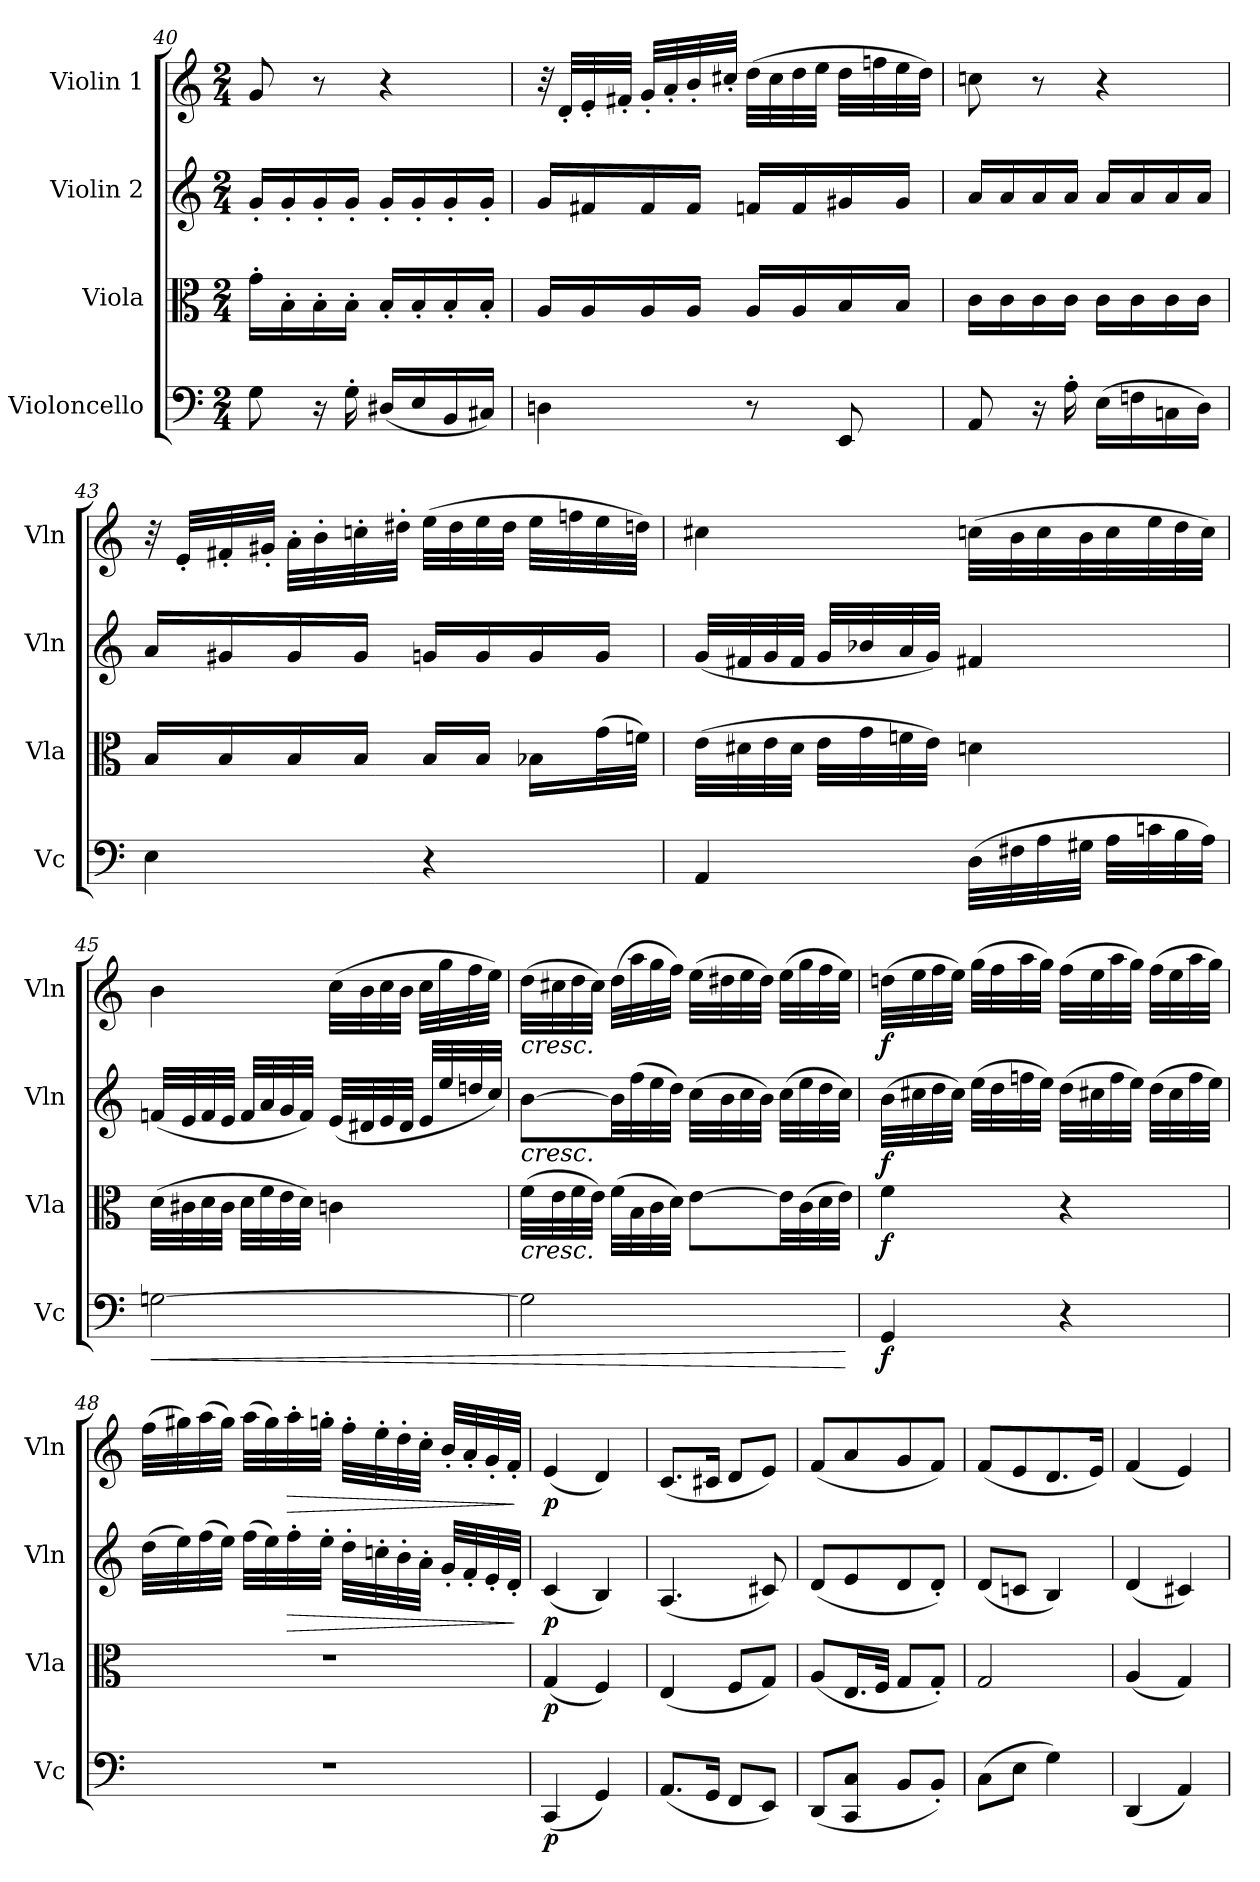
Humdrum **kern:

**kern	**dynam	**kern	**dynam	**kern	**dynam	**kern	**dynam
*part4	*part4	*part3	*part3	*part2	*part2	*part1	*part1
*staff4	*staff4	*staff3	*staff3	*staff2	*staff2	*staff1	*staff1
*I"Violoncello	*	*I"Viola	*	*I"Violin 2	*	*I"Violin 1	*
*I'Vc	*	*I'Vla	*	*I'Vln	*	*I'Vln	*
*clefF4	*	*clefC3	*	*clefG2	*	*clefG2	*
*k[]	*	*k[]	*	*k[]	*	*k[]	*
*M2/4	*	*M2/4	*	*M2/4	*	*M2/4	*
=40	=40	=40	=40	=40	=40	=40	=40
8G\	.	16g'\LL	.	16g'/LL	.	8g/	.
.	.	16B'\	.	16g'/	.	.	.
16r	.	16B'\	.	16g'/	.	8r	.
16G'\	.	16B'\JJ	.	16g'/JJ	.	.	.
(16D#X/LL	.	16B'/LL	.	16g'/LL	.	4r	.
16E/	.	16B'/	.	16g'/	.	.	.
16BB/	.	16B'/	.	16g'/	.	.	.
16C#X/JJ)	.	16B'/JJ	.	16g'/JJ	.	.	.
=41	=41	=41	=41	=41	=41	=41	=41
4Dn\	.	16A/LL	.	16g/LL	.	32r	.
.	.	.	.	.	.	32d'/LLL	.
.	.	16A/	.	16f#X/	.	32e'/	.
.	.	.	.	.	.	32f#X'/JJJ	.
.	.	16A/	.	16f#/	.	32g'/LLL	.
.	.	.	.	.	.	32a'/	.
.	.	16A/JJ	.	16f#/JJ	.	32b'/	.
.	.	.	.	.	.	32cc#X'/JJJ	.
8r	.	16A/LL	.	16fn/LL	.	(32dd\LLL	.
.	.	.	.	.	.	32cc#\	.
.	.	16A/	.	16f/	.	32dd\	.
.	.	.	.	.	.	32ee\JJJ	.
8EE/	.	16B/	.	16g#X/	.	32dd\LLL	.
.	.	.	.	.	.	32ffn\	.
.	.	16B/JJ	.	16g#/JJ	.	32ee\	.
.	.	.	.	.	.	32dd\JJJ)	.
!!LO:LB:g=z
=42	=42	=42	=42	=42	=42	=42	=42
8AA/	.	16c\LL	.	16a/LL	.	8ccn\	.
.	.	16c\	.	16a/	.	.	.
16r	.	16c\	.	16a/	.	8r	.
16A'\	.	16c\JJ	.	16a/JJ	.	.	.
(16E\LL	.	16c\LL	.	16a/LL	.	4r	.
16Fn\	.	16c\	.	16a/	.	.	.
16Cn\	.	16c\	.	16a/	.	.	.
16D\JJ)	.	16c\JJ	.	16a/JJ	.	.	.
!!LO:LB:g=z
=43	=43	=43	=43	=43	=43	=43	=43
4E\	.	16B/LL	.	16a/LL	.	32r	.
.	.	.	.	.	.	32e'/LLL	.
.	.	16B/	.	16g#X/	.	32f#X'/	.
.	.	.	.	.	.	32g#X'/JJJ	.
.	.	16B/	.	16g#/	.	32a'\LLL	.
.	.	.	.	.	.	32b'\	.
.	.	16B/JJ	.	16g#/JJ	.	32ccn'\	.
.	.	.	.	.	.	32dd#X'\JJJ	.
4r	.	16B/LL	.	16gn/LL	.	(32ee\LLL	.
.	.	.	.	.	.	32dd#\	.
.	.	16B/JJ	.	16g/	.	32ee\	.
.	.	.	.	.	.	32dd#\JJJ	.
.	.	16B-X\LL	.	16g/	.	32ee\LLL	.
.	.	.	.	.	.	32ffn\	.
.	.	(32g\L	.	16g/JJ	.	32ee\	.
.	.	32fn\JJJ)	.	.	.	32ddn\JJJ)	.
=44	=44	=44	=44	=44	=44	=44	=44
4AA/	.	(32e\LLL	.	(32g/LLL	.	4cc#X\	.
.	.	32d#X\	.	32f#X/	.	.	.
.	.	32e\	.	32g/	.	.	.
.	.	32d#\JJJ	.	32f#/JJJ	.	.	.
.	.	32e\LLL	.	32g/LLL	.	.	.
.	.	32g\	.	32b-X/	.	.	.
.	.	32fn\	.	32a/	.	.	.
.	.	32e\JJJ)	.	32g/JJJ)	.	.	.
(32D\LLL	.	4dn\	.	4f#X/	.	(32ccn\LLL	.
32F#X\	.	.	.	.	.	32b\	.
32A\	.	.	.	.	.	32cc\	.
32G#X\JJJ	.	.	.	.	.	32b\	.
32A\LLL	.	.	.	.	.	32cc\	.
32cn\	.	.	.	.	.	32ee\	.
32B\	.	.	.	.	.	32dd\	.
32A\JJJ)	.	.	.	.	.	32cc\JJJ)	.
!!LO:LB:g=z
=45	=45	=45	=45	=45	=45	=45	=45
!	!LO:HP:b	!	!	!	!	!	!
[2Gn\	<	(32d\LLL	.	(32fn/LLL	.	4b\	.
.	.	32c#X\	.	32e/	.	.	.
.	.	32d\	.	32f/	.	.	.
.	.	32c#\JJJ	.	32e/JJJ	.	.	.
.	.	32d\LLL	.	32f/LLL	.	.	.
.	.	32f\	.	32a/	.	.	.
.	.	32e\	.	32g/	.	.	.
.	.	32d\JJJ)	.	32f/JJJ)	.	.	.
.	.	4cn\	.	(32e/LLL	.	(32cc\LLL	.
.	.	.	.	32d#X/	.	32b\	.
.	.	.	.	32e/	.	32cc\	.
.	.	.	.	32d#/JJJ	.	32b\JJJ	.
.	.	.	.	32e/LLL	.	32cc\LLL	.
.	.	.	.	32ee/	.	32gg\	.
.	.	.	.	32ddn/	.	32ff\	.
.	.	.	.	32cc/JJJ)	.	32ee\JJJ)	.
!!LO:PB:g=z
=46	=46	=46	=46	=46	=46	=46	=46
!	!	!	!	!	!	!LO:TX:b:i:t=cresc.	!
!	!	!	!	!LO:TX:b:i:t=cresc.	!	!	!
!	!	!LO:TX:b:i:t=cresc.	!	!	!	!	!
2G\]	.	(32f\LLL	.	[8b\L	.	(32dd\LLL	.
.	.	32e\	.	.	.	32cc#X\	.
.	.	32f\	.	.	.	32dd\	.
.	.	32e\JJJ)	.	.	.	32cc#\JJJ)	.
.	.	(32f\LLL	.	32b\LL]	.	(32dd\LLL	.
.	.	32B\	.	(32ff\	.	32aa\	.
.	.	32c\	.	32ee\	.	32gg\	.
.	.	32d\JJJ)	.	32dd\JJJ)	.	32ff\JJJ)	.
.	.	[8e\L	.	(32cc\LLL	.	(32ee\LLL	.
.	.	.	.	32b\	.	32dd#X\	.
.	.	.	.	32cc\	.	32ee\	.
.	.	.	.	32b\JJJ)	.	32dd#\JJJ)	.
.	.	32e\LL]	.	(32cc\LLL	.	(32ee\LLL	.
.	.	(32c\	.	32ee\	.	32gg\	.
.	.	32d\	.	32dd\	.	32ff\	.
.	.	32e\JJJ)	.	32cc\JJJ)	.	32ee\JJJ)	.
.	[	.	.	.	.	.	.
=47	=47	=47	=47	=47	=47	=47	=47
!	!LO:DY:b	!	!LO:DY:b	!	!LO:DY:b	!	!LO:DY:b
4GG/	f	4f\	f	(32b\LLL	f	(32ddn\LLL	f
.	.	.	.	32cc#X\	.	32ee\	.
.	.	.	.	32dd\	.	32ff\	.
.	.	.	.	32cc#\JJJ)	.	32ee\JJJ)	.
.	.	.	.	(32ee\LLL	.	(32gg\LLL	.
.	.	.	.	32dd\	.	32ff\	.
.	.	.	.	32ffn\	.	32aa\	.
.	.	.	.	32ee\JJJ)	.	32gg\JJJ)	.
4r	.	4r	.	(32dd\LLL	.	(32ff\LLL	.
.	.	.	.	32cc#X\	.	32ee\	.
.	.	.	.	32ff\	.	32aa\	.
.	.	.	.	32ee\JJJ)	.	32gg\JJJ)	.
.	.	.	.	(32dd\LLL	.	(32ff\LLL	.
.	.	.	.	32cc#\	.	32ee\	.
.	.	.	.	32ff\	.	32aa\	.
.	.	.	.	32ee\JJJ)	.	32gg\JJJ)	.
!!LO:LB:g=z
=48	=48	=48	=48	=48	=48	=48	=48
2r	.	2r	.	(32dd\LLL	.	(32ff\LLL	.
.	.	.	.	32ee\)	.	32gg#X\)	.
.	.	.	.	(32ff\	.	(32aa\	.
.	.	.	.	32ee\JJJ)	.	32gg#\JJJ)	.
.	.	.	.	(32ff\LLL	.	(32aa\LLL	.
.	.	.	.	32ee\)	.	32gg#\)	.
!	!	!	!	!	!LO:HP:b	!	!LO:HP:b
.	.	.	.	32ff'\	>	32aa'\	>
.	.	.	.	32ee'\JJJ	.	32ggn'\JJJ	.
.	.	.	.	32dd'\LLL	.	32ff'\LLL	.
.	.	.	.	32ccn'\	.	32ee'\	.
.	.	.	.	32b'\	.	32dd'\	.
.	.	.	.	32a'\JJJ	.	32cc'\JJJ	.
.	.	.	.	32g'/LLL	.	32b'/LLL	.
.	.	.	.	32f'/	.	32a'/	.
.	.	.	.	32e'/	.	32g'/	.
.	.	.	.	32d'/JJJ	.	32f'/JJJ	.
.	.	.	.	.	]	.	]
!!LO:LB:g=z
=49	=49	=49	=49	=49	=49	=49	=49
!	!LO:DY:b	!	!LO:DY:b	!	!LO:DY:b	!	!LO:DY:b
(4CC/	p	(4G/	p	(4c/	p	(4e/	p
4GG/)	.	4F/)	.	4B/)	.	4d/)	.
=50	=50	=50	=50	=50	=50	=50	=50
(8.AA/L	.	(4E/	.	(4.A/	.	(8.c/L	.
16GG/Jk	.	.	.	.	.	16c#X/Jk	.
8FF/L	.	8F/L	.	.	.	8d/L	.
8EE/J)	.	8G/J)	.	8c#X/)	.	8e/J)	.
=51	=51	=51	=51	=51	=51	=51	=51
(8DD/L	.	(8A/L	.	(8d/L	.	(8f/L	.
8CC/ 8C/J	.	16.E/L	.	8e/	.	8a/	.
.	.	32F/JJk	.	.	.	.	.
8BB/L	.	8G/L	.	8d/	.	8g/	.
8BB'/J)	.	8G'/J)	.	8d'/J)	.	8f/J)	.
=52	=52	=52	=52	=52	=52	=52	=52
(8C\L	.	2G/	.	(8d/L	.	(8f/L	.
8E\J	.	.	.	8cn/J	.	8e/	.
4G\)	.	.	.	4B/)	.	8.d/	.
.	.	.	.	.	.	16e/Jk)	.
=53	=53	=53	=53	=53	=53	=53	=53
(4DD/	.	(4A/	.	(4d/	.	(4f/	.
4AA/)	.	4G/)	.	4c#X/)	.	4e/)	.
=	=	=	=	=	=	=	=
*-	*-	*-	*-	*-	*-	*-	*-
